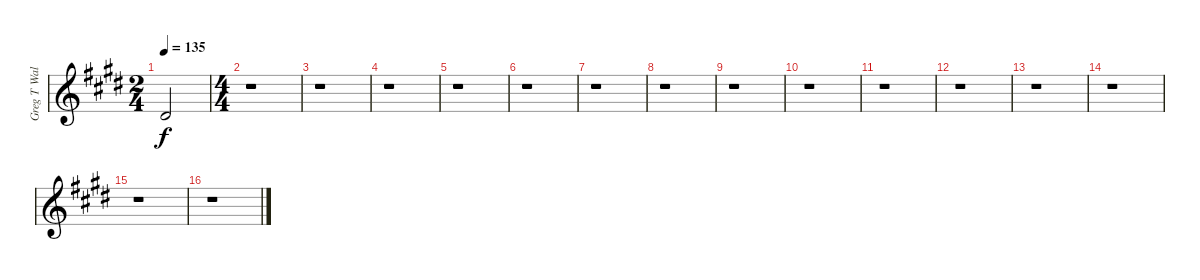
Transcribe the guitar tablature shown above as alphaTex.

\track ("Greg T Walker Vocals" "Greg T Wal") {instrument piccolo}
\staff {score}
\tuning (Eb4 Bb3 Gb3 Db3 Ab2 Eb2) {hide}
\ts (2 4)
\tempo 135
\clef g2
\ks e
5.2{t}.2{dy f} |
\ts (4 4)
r.1 |
r.1 |
r.1 |
r.1 |
r.1 |
r.1 |
r.1 |
r.1 |
r.1 |
r.1 |
r.1 |
r.1 |
r.1 |
r.1 |
r.1
